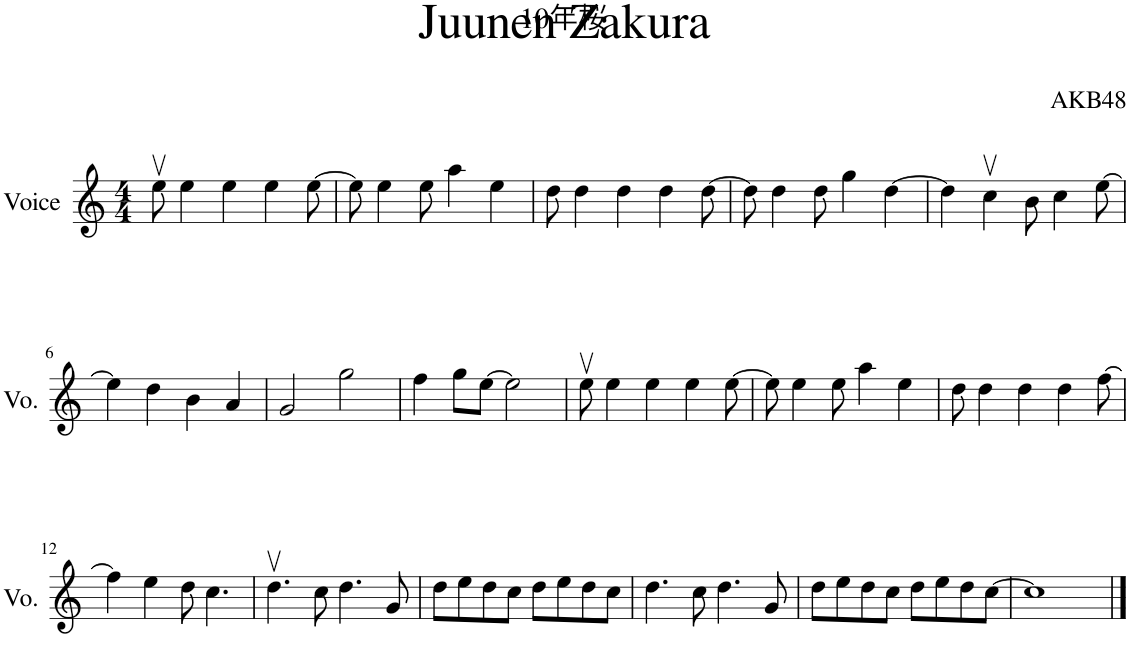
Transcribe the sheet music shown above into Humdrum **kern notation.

**kern
*part1
*staff1
*I"Voice
*I'Vo.
*clefG2
*k[]
*M4/4
=1
8eev\
4ee\
4ee\
4ee\
[8ee\
=2
8ee\]
4ee\
8ee\
4aa\
4ee\
=3
8dd\
4dd\
4dd\
4dd\
[8dd\
=4
8dd\]
4dd\
8dd\
4gg\
[4dd\
=5
4dd\]
4ccv\
8b\
4cc\
[8ee\
!!LO:LB:g=z
=6
4ee\]
4dd\
4b\
4a/
=7
2g/
2gg\
=8
4ff\
8gg\L
[8ee\J
2ee\]
=9
8eev\
4ee\
4ee\
4ee\
[8ee\
=10
8ee\]
4ee\
8ee\
4aa\
4ee\
=11
8dd\
4dd\
4dd\
4dd\
[8ff\
!!LO:LB:g=z
=12
4ff\]
4ee\
8dd\
4.cc\
=13
4.ddv\
8cc\
4.dd\
8g/
=14
8dd\L
8ee\
8dd\
8cc\J
8dd\L
8ee\
8dd\
8cc\J
=15
4.dd\
8cc\
4.dd\
8g/
=16
8dd\L
8ee\
8dd\
8cc\J
8dd\L
8ee\
8dd\
[8cc\J
=17
1cc]
==
*-
